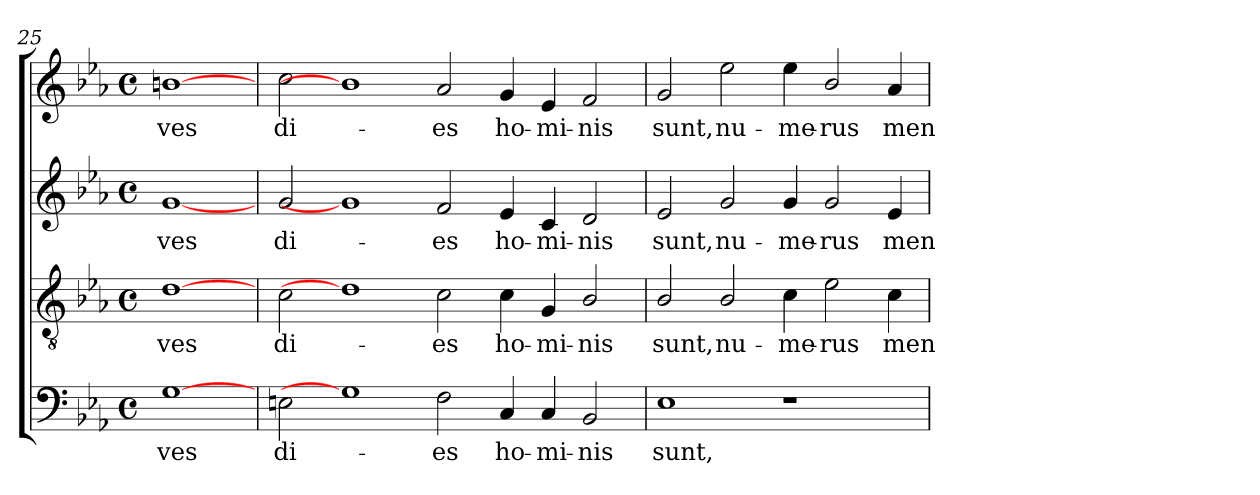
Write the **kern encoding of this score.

**kern	**text	**kern	**text	**kern	**text	**kern	**text
*part4	*part4	*part3	*part3	*part2	*part2	*part1	*part1
*staff4	*staff4	*staff3	*staff3	*staff2	*staff2	*staff1	*staff1
*clefF4	*	*clefGv2	*	*clefG2	*	*clefG2	*
*k[b-e-a-]	*	*k[b-e-a-]	*	*k[b-e-a-]	*	*k[b-e-a-]	*
*E-:	*	*E-:	*	*E-:	*	*E-:	*
*M4/4	*	*M4/4	*	*M4/4	*	*M4/4	*
*met(c)	*	*met(c)	*	*met(c)	*	*met(c)	*
=25	=25	=25	=25	=25	=25	=25	=25
!	!LO:LY:b	!	!LO:LY:b	!	!LO:LY:b	!	!LO:LY:b
[1G	-ves	[1d	-ves	[1g	-ves	[1bn	-ves
=26	=26	=26	=26	=26	=26	=26	=26
!	!LO:LY:b	!	!LO:LY:b	!	!LO:LY:b	!	!LO:LY:b
2En\	di-	2c\	di-	2g/	di-	2cc\	di-
1G]	.	1d]	.	1g]	.	1b]	.
!	!LO:LY:b	!	!LO:LY:b	!	!LO:LY:b	!	!LO:LY:b
2F\	-es	2c\	-es	2f/	-es	2a-/	-es
!	!LO:LY:b	!	!LO:LY:b	!	!LO:LY:b	!	!LO:LY:b
4C/	ho-	4c\	ho-	4e-/	ho-	4g/	ho-
!	!LO:LY:b	!	!LO:LY:b	!	!LO:LY:b	!	!LO:LY:b
4C/	-mi-	4G/	-mi-	4c/	-mi-	4e-/	-mi-
!	!LO:LY:b:rj	!	!LO:LY:b:rj	!	!LO:LY:b:rj	!	!LO:LY:b:rj
2BB-/	-nis	2B-/	-nis	2d/	-nis	2f/	-nis
=27	=27	=27	=27	=27	=27	=27	=27
!	!LO:LY:b	!	!LO:LY:b	!	!LO:LY:b	!	!LO:LY:b
1E-	sunt,	2B-/	sunt,	2e-/	sunt,	2g/	sunt,
!	!	!	!LO:LY:b	!	!LO:LY:b	!	!LO:LY:b
.	.	2B-/	nu-	2g/	nu-	2ee-\	nu-
!	!	!	!LO:LY:b	!	!LO:LY:b	!	!LO:LY:b
1r	.	4c\	-me-	4g/	-me-	4ee-\	-me-
!	!	!	!LO:LY:b:rj	!	!LO:LY:b:rj	!	!LO:LY:b:rj
.	.	2e-\	-rus	2g/	-rus	2b-/	-rus
!	!	!	!LO:LY:b	!	!LO:LY:b	!	!LO:LY:b
.	.	4c\	men	4e-/	men	4a-/	men
=	=	=	=	=	=	=	=
*-	*-	*-	*-	*-	*-	*-	*-
